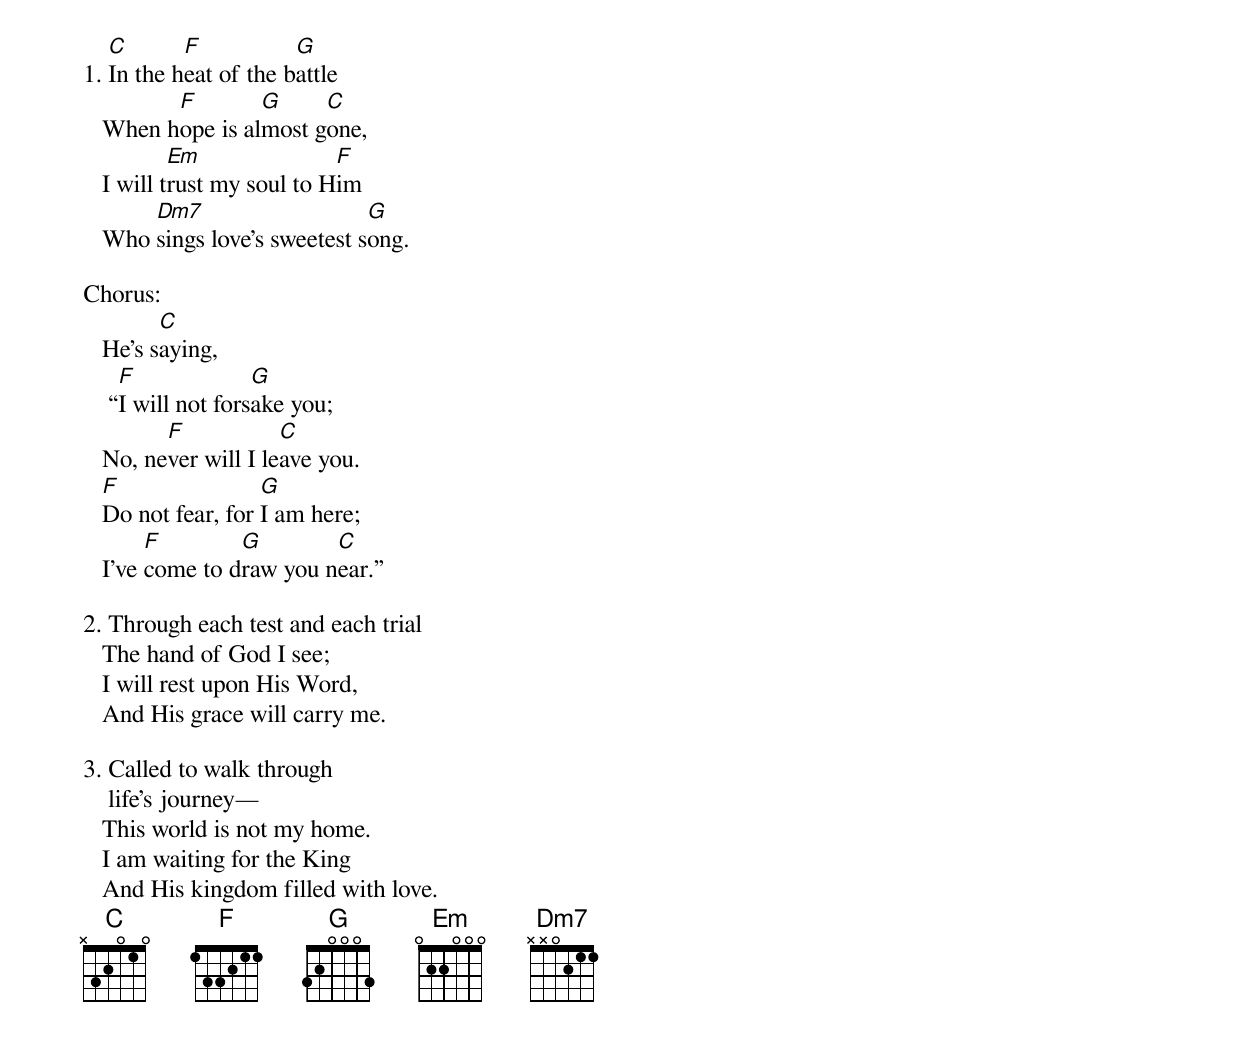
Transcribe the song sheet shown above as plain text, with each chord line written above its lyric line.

   C       F           G
1. In the heat of the battle
         F        G     C
   When hope is almost gone,
           Em               F
   I will trust my soul to Him
       Dm7                    G
   Who sings love’s sweetest song.

Chorus:
         C
   He’s saying,
     F              G
    “I will not forsake you;
         F            C
   No, never will I leave you.
   F                G
   Do not fear, for I am here;
        F        G        C
   I’ve come to draw you near.”

2. Through each test and each trial
   The hand of God I see;
   I will rest upon His Word,
   And His grace will carry me.

3. Called to walk through
    life’s journey—
   This world is not my home.
   I am waiting for the King
   And His kingdom filled with love.
